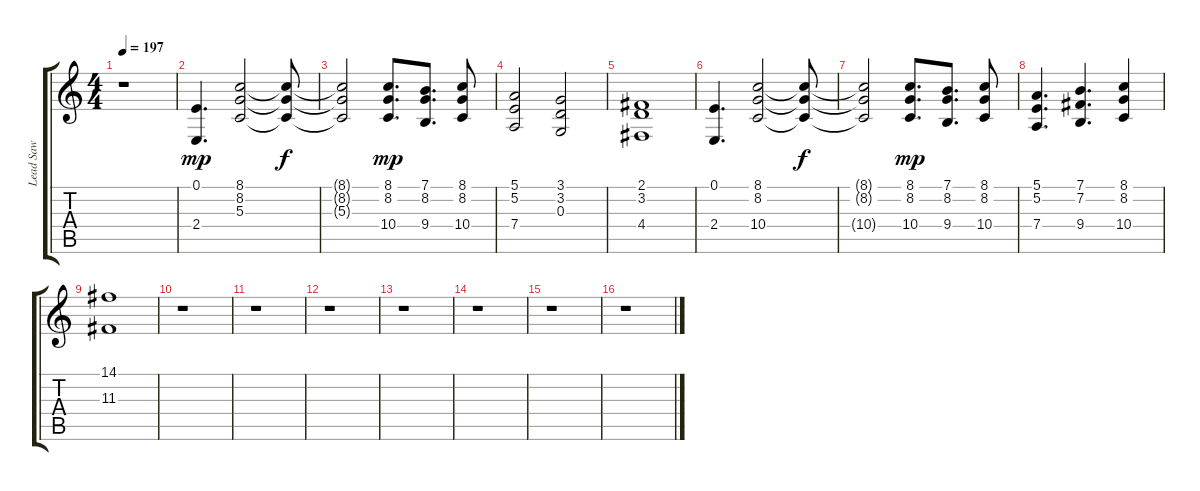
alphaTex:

\track ("Lead Saw" "Lead Saw") {instrument stringensemble1}
\staff {score tabs}
\tuning (E4 B3 G3 D3 A2 E2) {hide}
\ts (4 4)
\tempo 197
\clef g2
\ks c
r.1{dy mp} |
(0.1 2.4).4{d} (8.1 8.2 5.3).2 (8.1{t} 8.2{t} 5.3{t}).8{dy f} |
(8.1{t} 8.2{t} 5.3{t}).2 (8.1 8.2 10.4).8{d dy mp} (7.1 8.2 9.4).8{d} (8.1 8.2 10.4).8 |
(5.1 5.2 7.4).2 (3.1 3.2 0.3).2 |
(2.1 3.2 4.4).1 |
(0.1 2.4).4{d} (8.1 8.2 10.4).2 (8.1{t} 8.2{t} 10.4{t}).8{dy f} |
(8.1{t} 8.2{t} 10.4{t}).2 (8.1 8.2 10.4).8{d dy mp} (7.1 8.2 9.4).8{d} (8.1 8.2 10.4).8 |
(5.1 5.2 7.4).4{d} (7.1 7.2 9.4).4{d} (8.1 8.2 10.4).4 |
(14.1 11.3).1 |
r.1 |
r.1 |
r.1 |
r.1 |
r.1 |
r.1 |
r.1
